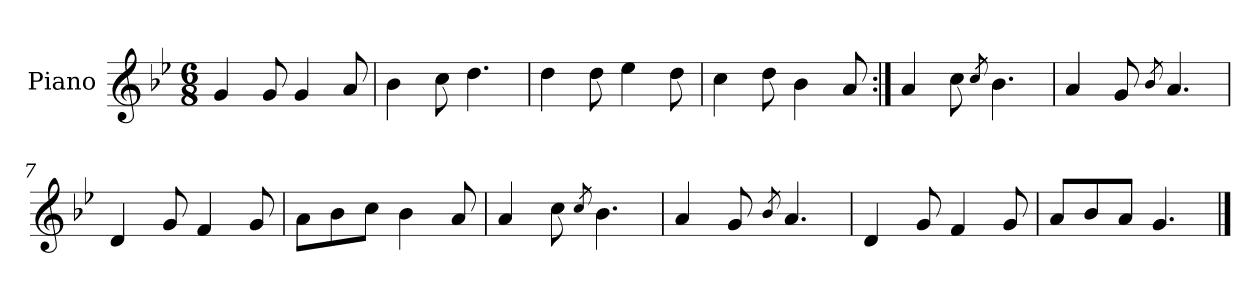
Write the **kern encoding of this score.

**kern
*part1
*staff1
*I"Piano
*I'Pno.
*clefG2
*k[b-e-]
*M6/8
=1
4g/
8g/
4g/
8a/
=2
4b-\
8cc\
4.dd\
=3
4dd\
8dd\
4ee-\
8dd\
=4
4cc\
8dd\
4b-\
8a/
=5:|!
4a/
8cc\
8qcc/
4.b-\
=6
4a/
8g/
8qb-/
4.a/
=7
4d/
8g/
4f/
8g/
!!LO:LB:g=z
=8
8a\L
8b-\
8cc\J
4b-\
8a/
=9
4a/
8cc\
8qcc/
4.b-\
=10
4a/
8g/
8qb-/
4.a/
=11
4d/
8g/
4f/
8g/
=12
8a/L
8b-/
8a/J
4.g/
==
*-
